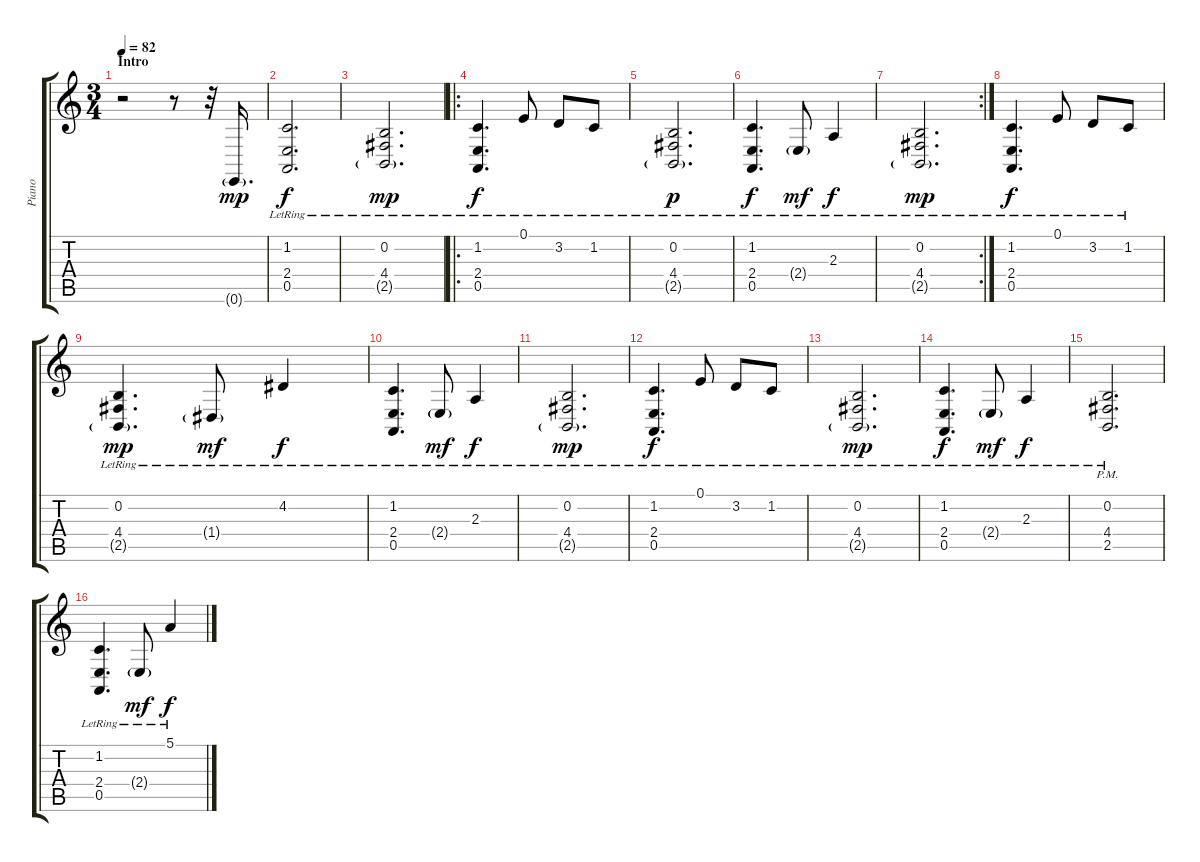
\track ("Piano" "Piano") {instrument acousticgrandpiano}
\staff {score tabs}
\tuning (E4 B3 G3 D3 A2 E2) {hide}
\ts (3 4)
\section ("" "Intro")
\tempo 82
\clef g2
\ks c
r.2{dy mp instrument acousticgrandpiano} r.8 r.32 0.6{g}.16{d} |
(1.2{lr} 2.4 0.5).2{d dy f} |
(0.2{lr} 4.4 2.5{g}).2{d dy mp} |
\ro
(1.2{lr} 2.4 0.5{lr}).4{d dy f} 0.1{lr}.8 3.2{lr}.8 1.2{lr}.8 |
(0.2{lr} 4.4 2.5{g}).2{d dy p} |
(1.2{lr} 2.4 0.5{lr}).4{d dy f} 2.4{g lr}.8{dy mf} 2.3{lr}.4{dy f} |
\rc 2
(0.2{lr} 4.4 2.5{g lr}).2{d dy mp} |
(1.2{lr} 2.4 0.5{lr}).4{d dy f} 0.1{lr}.8 3.2{lr}.8 1.2{lr}.8 |
(0.2{lr} 4.4 2.5{g lr}).4{d dy mp} 1.4{g lr}.8{dy mf} 4.2{lr}.4{dy f} |
(1.2{lr} 2.4 0.5{lr}).4{d} 2.4{g lr}.8{dy mf} 2.3{lr}.4{dy f} |
(0.2{lr} 4.4 2.5{g lr}).2{d dy mp} |
(1.2{lr} 2.4 0.5{lr}).4{d dy f} 0.1{lr}.8 3.2{lr}.8 1.2{lr}.8 |
(0.2{lr} 4.4 2.5{g lr}).2{d dy mp} |
(1.2{lr} 2.4{lr} 0.5{lr}).4{d dy f} 2.4{g lr}.8{dy mf} 2.3{lr}.4{dy f} |
(0.2{lr} 4.4 2.5{pm lr}).2{d} |
(1.2{lr} 2.4 0.5{lr}).4{d} 2.4{g lr}.8{dy mf} 5.1{lr}.4{dy f}
